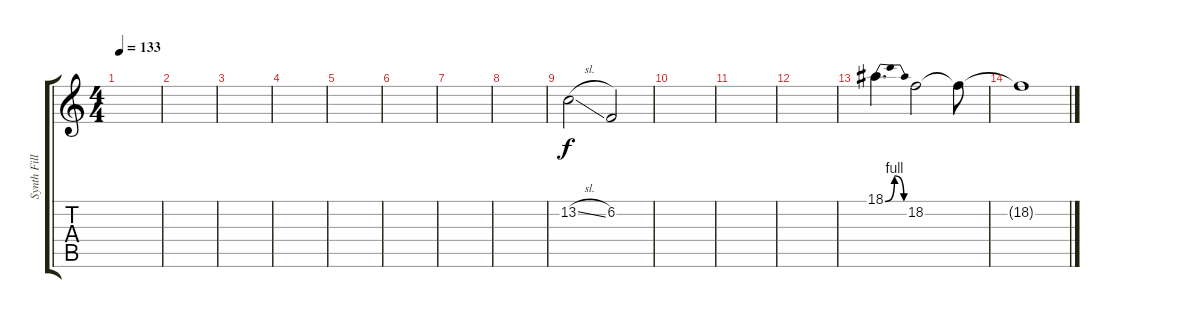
\track ("Synth Fills" "Synth Fill") {instrument lead2sawtooth}
\staff {score tabs}
\tuning (E4 B3 G3 D3 A2 E2) {hide}
\ts (4 4)
\tempo 133
\clef g2
\ks c
|
|
|
|
|
|
|
|
13.2{sl}.2 6.2.2 |
|
|
|
18.1{be (bendrelease 0 0 6 4 38 4 60 0)}.4{d} 18.2.2 18.2{t}.8{dy f} |
18.2{t}.1{volume 7}
